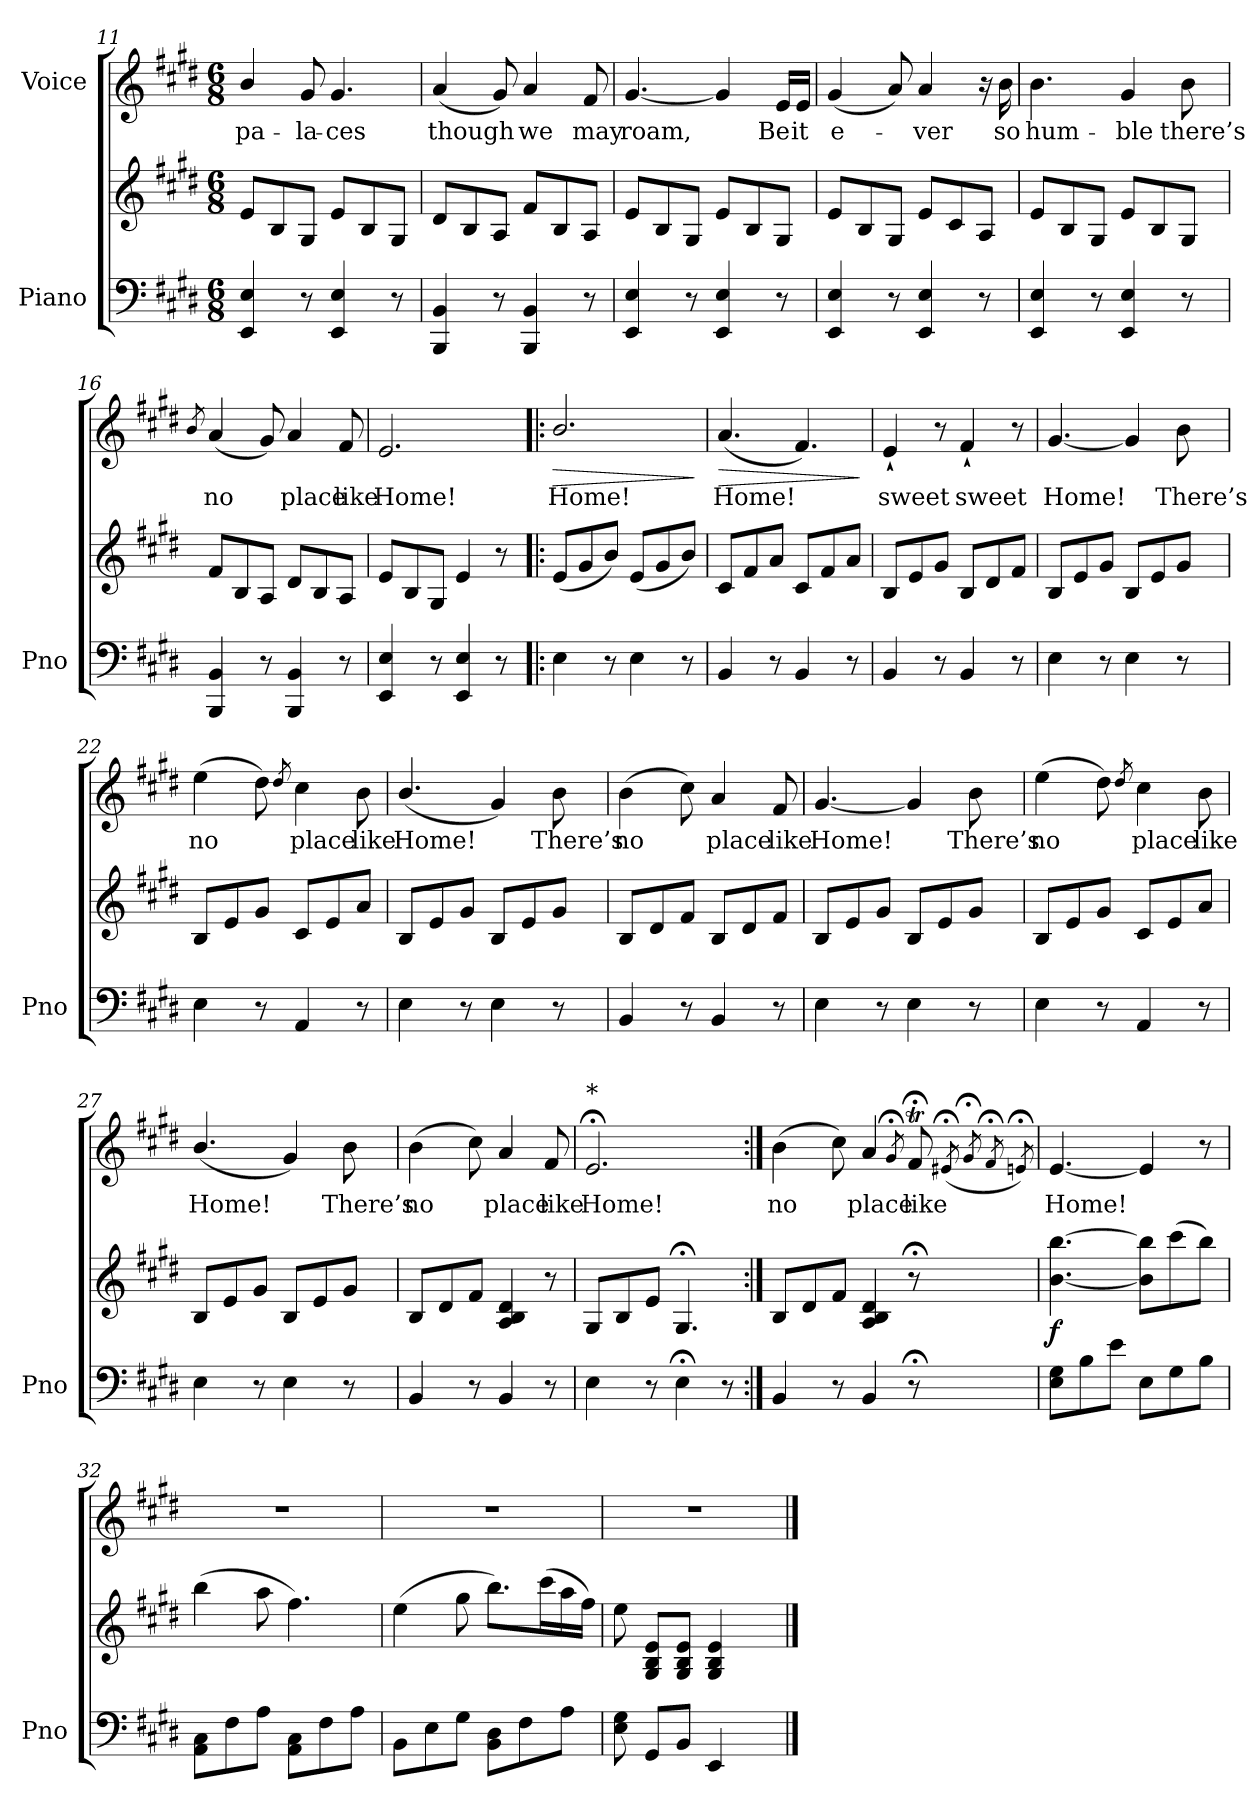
**kern	**kern	**dynam	**kern	**text	**dynam
*part2	*part2	*part2	*part1	*part1	*part1
*staff3	*staff2	*staff2/3	*staff1	*staff1	*staff1
*I"Piano	*	*	*I"Voice	*	*
*I'Pno	*	*	*	*	*
*clefF4	*clefG2	*	*clefG2	*	*
*k[f#c#g#d#]	*k[f#c#g#d#]	*	*k[f#c#g#d#]	*	*
*M6/8	*M6/8	*	*M6/8	*	*
=11	=11	=11	=11	=11	=11
!	!	!	!	!LO:LY:b	!
4EE/ 4E/	8e/L	.	4b/	pa-	.
.	8B/	.	.	.	.
!	!	!	!	!LO:LY:b	!
8r	8G#/J	.	8g#/	-la-	.
!	!	!	!	!LO:LY:b	!
4EE/ 4E/	8e/L	.	4.g#/	-ces	.
.	8B/	.	.	.	.
8r	8G#/J	.	.	.	.
=12	=12	=12	=12	=12	=12
!	!	!	!	!LO:LY:b	!
4BBB/ 4BB/	8d#/L	.	(<4a/	though	.
.	8B/	.	.	.	.
8r	8A/J	.	8g#/)	.	.
!	!	!	!	!LO:LY:b	!
4BBB/ 4BB/	8f#/L	.	4a/	we	.
.	8B/	.	.	.	.
!	!	!	!	!LO:LY:b	!
8r	8A/J	.	8f#/	may	.
=13	=13	=13	=13	=13	=13
!	!	!	!	!LO:LY:b	!
4EE/ 4E/	8e/L	.	[4.g#/	roam,	.
.	8B/	.	.	.	.
8r	8G#/J	.	.	.	.
4EE/ 4E/	8e/L	.	4g#/]	.	.
.	8B/	.	.	.	.
!	!	!	!	!LO:LY:b	!
8r	8G#/J	.	16e/LL	Be	.
!	!	!	!	!LO:LY:b	!
.	.	.	16e/JJ	it	.
!!LO:LB:g=z
=14	=14	=14	=14	=14	=14
!	!	!	!	!LO:LY:b	!
4EE/ 4E/	8e/L	.	(<4g#/	e-	.
.	8B/	.	.	.	.
8r	8G#/J	.	8a/)	.	.
!	!	!	!	!LO:LY:b	!
4EE/ 4E/	8e/L	.	4a/	-ver	.
.	8c#/	.	.	.	.
8r	8A/J	.	16r	.	.
!	!	!	!	!LO:LY:b	!
.	.	.	16b\	so	.
=15	=15	=15	=15	=15	=15
!	!	!	!	!LO:LY:b	!
4EE/ 4E/	8e/L	.	4.b\	hum-	.
.	8B/	.	.	.	.
8r	8G#/J	.	.	.	.
!	!	!	!	!LO:LY:b	!
4EE/ 4E/	8e/L	.	4g#/	-ble	.
.	8B/	.	.	.	.
!	!	!	!	!LO:LY:b	!
8r	8G#/J	.	8b\	there’s	.
=16	=16	=16	=16	=16	=16
.	.	.	8qb/	.	.
!	!	!	!	!LO:LY:b	!
4BBB/ 4BB/	8f#/L	.	(<4a/	no	.
.	8B/	.	.	.	.
8r	8A/J	.	8g#/)	.	.
!	!	!	!	!LO:LY:b	!
4BBB/ 4BB/	8d#/L	.	4a/	place	.
.	8B/	.	.	.	.
!	!	!	!	!LO:LY:b	!
8r	8A/J	.	8f#/	like	.
=17	=17	=17	=17	=17	=17
!	!	!	!	!LO:LY:b	!
4EE/ 4E/	8e/L	.	2.e/	Home!	.
.	8B/	.	.	.	.
8r	8G#/J	.	.	.	.
4EE/ 4E/	4e/	.	.	.	.
8r	8r	.	.	.	.
=18!|:	=18!|:	=18!|:	=18!|:	=18!|:	=18!|:
!	!	!	!	!LO:LY:b	!LO:HP:b
4E\	(<8e/L	.	2.b/	Home!	>
.	8g#/	.	.	.	.
8r	8b/J)	.	.	.	.
4E\	(<8e/L	.	.	.	.
.	8g#/	.	.	.	.
8r	8b/J)	.	.	.	.
.	.	.	.	.	]
=19	=19	=19	=19	=19	=19
!	!	!	!	!LO:LY:b	!LO:HP:b
4BB/	8c#/L	.	(<4.a/	Home!	>
.	8f#/	.	.	.	.
8r	8a/J	.	.	.	.
4BB/	8c#/L	.	4.f#/)	.	.
.	8f#/	.	.	.	.
8r	8a/J	.	.	.	.
.	.	.	.	.	]
=20	=20	=20	=20	=20	=20
!	!	!	!	!LO:LY:b	!
4BB/	8B/L	.	4e`/	sweet	.
.	8e/	.	.	.	.
8r	8g#/J	.	8r	.	.
!	!	!	!	!LO:LY:b	!
4BB/	8B/L	.	4f#`/	sweet	.
.	8d#/	.	.	.	.
8r	8f#/J	.	8r	.	.
=21	=21	=21	=21	=21	=21
!	!	!	!	!LO:LY:b	!
4E\	8B/L	.	[4.g#/	Home!	.
.	8e/	.	.	.	.
8r	8g#/J	.	.	.	.
4E\	8B/L	.	4g#/]	.	.
.	8e/	.	.	.	.
!	!	!	!	!LO:LY:b	!
8r	8g#/J	.	8b\	There’s	.
!!LO:LB:g=z
=22	=22	=22	=22	=22	=22
!	!	!	!	!LO:LY:b	!
4E\	8B/L	.	(>4ee\	no	.
.	8e/	.	.	.	.
8r	8g#/J	.	8dd#\)	.	.
.	.	.	8qdd#/	.	.
!	!	!	!	!LO:LY:b	!
4AA/	8c#/L	.	4cc#\	place	.
.	8e/	.	.	.	.
!	!	!	!	!LO:LY:b	!
8r	8a/J	.	8b\	like	.
=23	=23	=23	=23	=23	=23
!	!	!	!	!LO:LY:b	!
4E\	8B/L	.	(<4.b/	Home!	.
.	8e/	.	.	.	.
8r	8g#/J	.	.	.	.
4E\	8B/L	.	4g#/)	.	.
.	8e/	.	.	.	.
!	!	!	!	!LO:LY:b	!
8r	8g#/J	.	8b\	There’s	.
=24	=24	=24	=24	=24	=24
!	!	!	!	!LO:LY:b	!
4BB/	8B/L	.	(>4b\	no	.
.	8d#/	.	.	.	.
8r	8f#/J	.	8cc#\)	.	.
!	!	!	!	!LO:LY:b	!
4BB/	8B/L	.	4a/	place	.
.	8d#/	.	.	.	.
!	!	!	!	!LO:LY:b	!
8r	8f#/J	.	8f#/	like	.
=25	=25	=25	=25	=25	=25
!	!	!	!	!LO:LY:b	!
4E\	8B/L	.	[4.g#/	Home!	.
.	8e/	.	.	.	.
8r	8g#/J	.	.	.	.
4E\	8B/L	.	4g#/]	.	.
.	8e/	.	.	.	.
!	!	!	!	!LO:LY:b	!
8r	8g#/J	.	8b\	There’s	.
=26	=26	=26	=26	=26	=26
!	!	!	!	!LO:LY:b	!
4E\	8B/L	.	(>4ee\	no	.
.	8e/	.	.	.	.
8r	8g#/J	.	8dd#\)	.	.
.	.	.	8qdd#/	.	.
!	!	!	!	!LO:LY:b	!
4AA/	8c#/L	.	4cc#\	place	.
.	8e/	.	.	.	.
!	!	!	!	!LO:LY:b	!
8r	8a/J	.	8b\	like	.
=27	=27	=27	=27	=27	=27
!	!	!	!	!LO:LY:b	!
4E\	8B/L	.	(<4.b/	Home!	.
.	8e/	.	.	.	.
8r	8g#/J	.	.	.	.
4E\	8B/L	.	4g#/)	.	.
.	8e/	.	.	.	.
!	!	!	!	!LO:LY:b	!
8r	8g#/J	.	8b\	There’s	.
!!LO:LB:g=z
=28	=28	=28	=28	=28	=28
!	!	!	!	!LO:LY:b	!
4BB/	8B/L	.	(>4b\	no	.
.	8d#/	.	.	.	.
8r	8f#/J	.	8cc#\)	.	.
!	!	!	!	!LO:LY:b	!
4BB/	4A/ 4B/ 4d#/	.	4a/	place	.
!	!	!	!	!LO:LY:b	!
8r	8r	.	8f#/	like	.
=29	=29	=29	=29	=29	=29
!	!	!	!LO:TX:a:t=*	!	!
!	!	!	!	!LO:LY:b	!
4E\	8G#/L	.	2.e;</	Home!	.
.	8B/	.	.	.	.
8r	8e/J	.	.	.	.
4E;\	4.G#;</	.	.	.	.
8r	.	.	.	.	.
=30:|!	=30:|!	=30:|!	=30:|!	=30:|!	=30:|!
!	!	!	!	!LO:LY:b	!
4BB/	8B/L	.	(>4b\	no	.
.	8d#/	.	.	.	.
8r	8f#/J	.	8cc#\)	.	.
!	!	!	!	!LO:LY:b	!
4BB/	4A/ 4B/ 4d#/	.	4a/	place	.
.	.	.	8qg#;</	.	.
!	!	!	!	!LO:LY:b	!
8r;<	8r;<	.	8f#;<T/	like	.
!	!	!	!LO:N:head=solid	!	!
.	.	.	(<8qe#X;</	.	.
!	!	!	!LO:N:head=solid	!	!
.	.	.	8qg#;</	.	.
!	!	!	!LO:N:head=solid	!	!
.	.	.	8qf#;</	.	.
!	!	!	!LO:N:head=solid	!	!
.	.	.	8qen;</)	.	.
=31	=31	=31	=31	=31	=31
!	!	!LO:DY:b	!	!LO:LY:b	!
8E\ 8G#\L	[4.b\ [4.bb\	f	[4.e/	Home!	.
8B\	.	.	.	.	.
8e\J	.	.	.	.	.
8E\L	8b\] 8bb\]L	.	4e/]	.	.
8G#\	(>8ccc#\	.	.	.	.
8B\J	8bb\J)	.	8r	.	.
=32	=32	=32	=32	=32	=32
8AA\ 8C#\L	(>4bb\	.	2.r	.	.
8F#\	.	.	.	.	.
8A\J	8aa\	.	.	.	.
8AA\ 8C#\L	4.ff#\)	.	.	.	.
8F#\	.	.	.	.	.
8A\J	.	.	.	.	.
=33	=33	=33	=33	=33	=33
8BB\L	(>4ee\	.	2.r	.	.
8E\	.	.	.	.	.
8G#\J	8gg#\	.	.	.	.
8BB\ 8D#\L	8.bb\L)	.	.	.	.
8F#\	.	.	.	.	.
.	(>16ccc#\L	.	.	.	.
8A\J	16aa\	.	.	.	.
.	16ff#\JJ)	.	.	.	.
=34	=34	=34	=34	=34	=34
8E\ 8G#\	8ee\	.	2.r	.	.
8GG#/L	8G#/ 8B/ 8e/L	.	.	.	.
8BB/J	8G#/ 8B/ 8e/J	.	.	.	.
4EE/	4G#/ 4B/ 4e/	.	.	.	.
8ryy	8ryy	.	.	.	.
==	==	==	==	==	==
*-	*-	*-	*-	*-	*-
